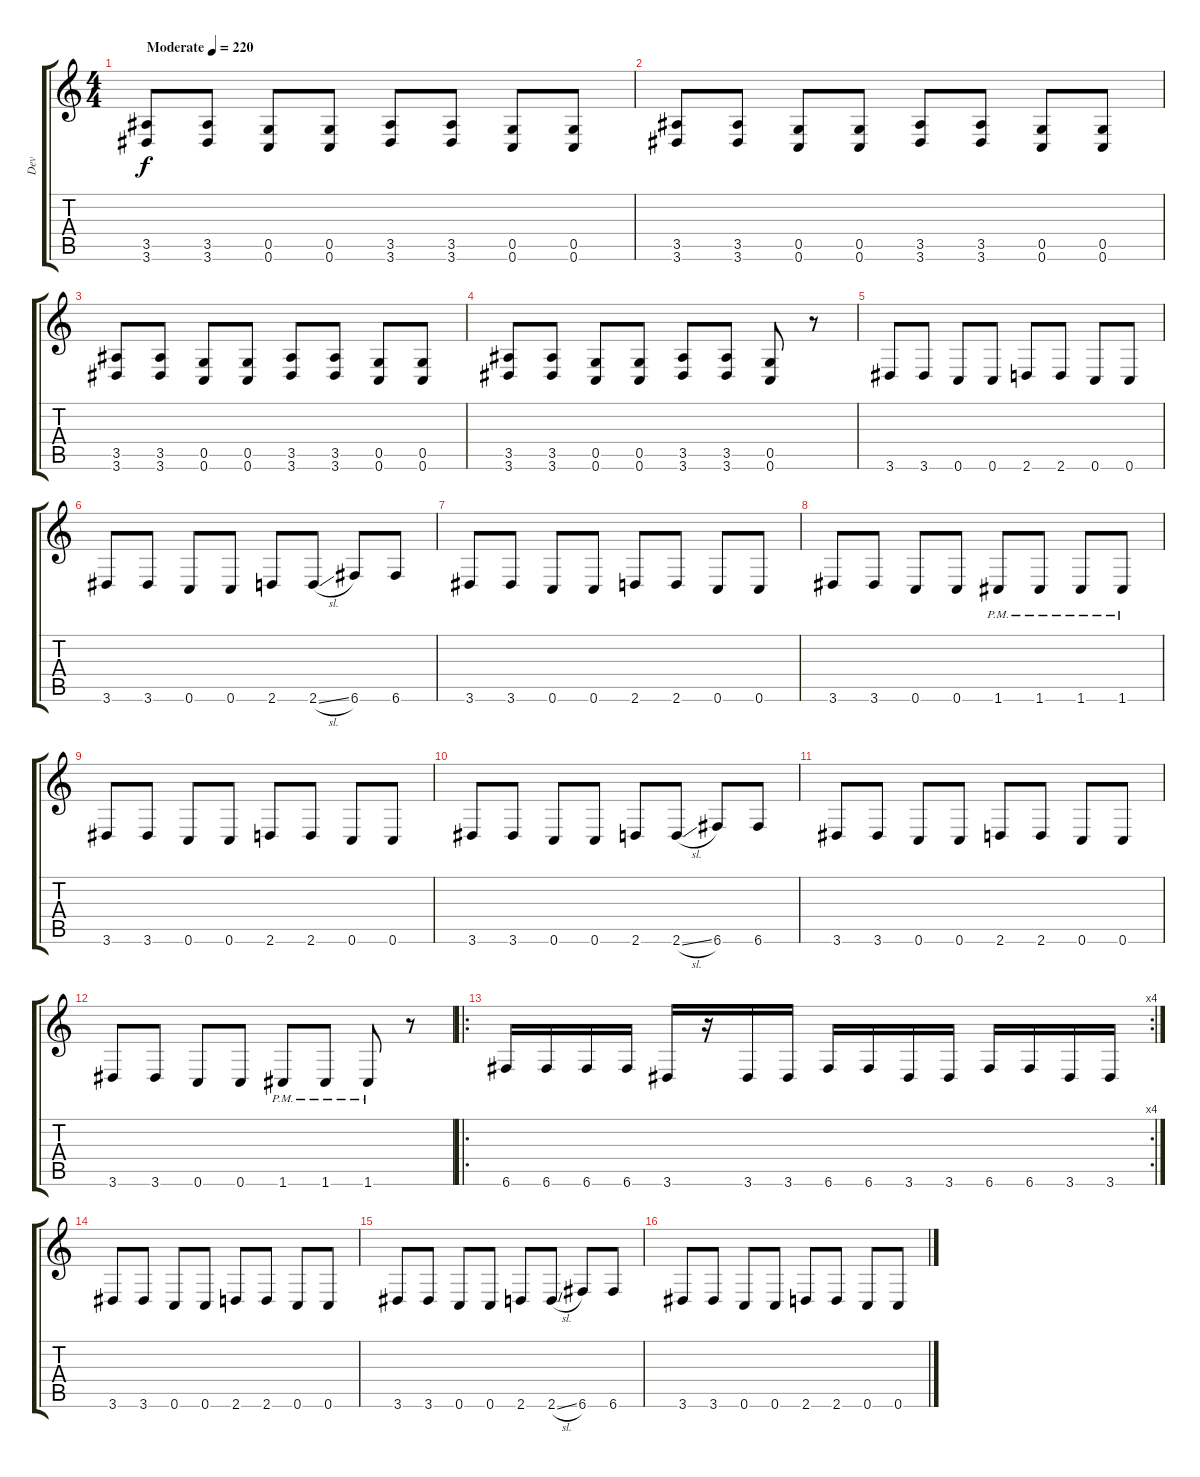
\track ("Dev" "Dev") {instrument distortionguitar}
\staff {score tabs}
\tuning (E4 C4 G3 C3 G2 C2) {hide}
\ts (4 4)
\tempo (220 "Moderate")
\clef g2
\ks c
(3.5 3.6).8{dy f instrument distortionguitar} (3.5 3.6).8 (0.5 0.6).8 (0.5 0.6).8 (3.5 3.6).8 (3.5 3.6).8 (0.5 0.6).8 (0.5 0.6).8 |
(3.5 3.6).8 (3.5 3.6).8 (0.5 0.6).8 (0.5 0.6).8 (3.5 3.6).8 (3.5 3.6).8 (0.5 0.6).8 (0.5 0.6).8 |
(3.5 3.6).8 (3.5 3.6).8 (0.5 0.6).8 (0.5 0.6).8 (3.5 3.6).8 (3.5 3.6).8 (0.5 0.6).8 (0.5 0.6).8 |
(3.5 3.6).8 (3.5 3.6).8 (0.5 0.6).8 (0.5 0.6).8 (3.5 3.6).8 (3.5 3.6).8 (0.5 0.6).8 r.8 |
3.6.8 3.6.8 0.6.8 0.6.8 2.6.8 2.6.8 0.6.8 0.6.8 |
3.6.8 3.6.8 0.6.8 0.6.8 2.6.8 2.6{sl}.8 6.6.8 6.6.8 |
3.6.8 3.6.8 0.6.8 0.6.8 2.6.8 2.6.8 0.6.8 0.6.8 |
3.6.8 3.6.8 0.6.8 0.6.8 1.6{pm}.8 1.6{pm}.8 1.6{pm}.8 1.6{pm}.8 |
3.6.8 3.6.8 0.6.8 0.6.8 2.6.8 2.6.8 0.6.8 0.6.8 |
3.6.8 3.6.8 0.6.8 0.6.8 2.6.8 2.6{sl}.8 6.6.8 6.6.8 |
3.6.8 3.6.8 0.6.8 0.6.8 2.6.8 2.6.8 0.6.8 0.6.8 |
3.6.8 3.6.8 0.6.8 0.6.8 1.6{pm}.8 1.6{pm}.8 1.6{pm}.8 r.8 |
\ro
\rc 4
6.6.16 6.6.16 6.6.16 6.6.16 3.6.16 r.16 3.6.16 3.6.16 6.6.16 6.6.16 3.6.16 3.6.16 6.6.16 6.6.16 3.6.16 3.6.16 |
3.6.8 3.6.8 0.6.8 0.6.8 2.6.8 2.6.8 0.6.8 0.6.8 |
3.6.8 3.6.8 0.6.8 0.6.8 2.6.8 2.6{sl}.8 6.6.8 6.6.8 |
3.6.8 3.6.8 0.6.8 0.6.8 2.6.8 2.6.8 0.6.8 0.6.8
